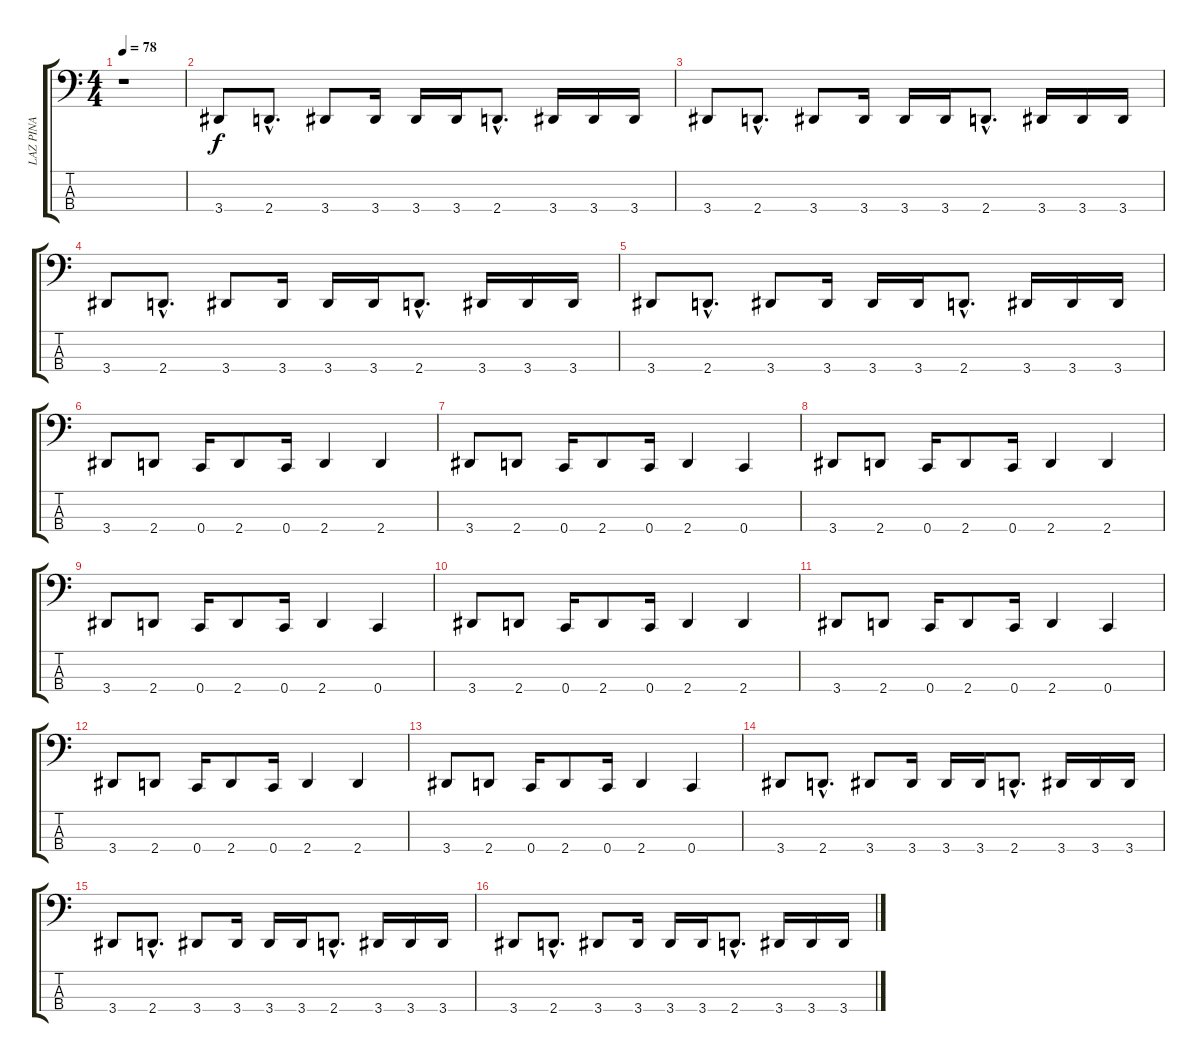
\track ("LAZ PINA" "LAZ PINA") {instrument electricbasspick}
\staff {score tabs}
\tuning (F2 C2 G1 C1) {hide}
\ts (4 4)
\tempo 78
\clef f4
\ks c
r.1{dy f instrument electricbasspick} |
3.4.8 2.4{hac}.8{d} 3.4.8 3.4.16 3.4.16 3.4.16 2.4{hac}.8{d} 3.4.16 3.4.16 3.4.16 |
3.4.8 2.4{hac}.8{d} 3.4.8 3.4.16 3.4.16 3.4.16 2.4{hac}.8{d} 3.4.16 3.4.16 3.4.16 |
3.4.8 2.4{hac}.8{d} 3.4.8 3.4.16 3.4.16 3.4.16 2.4{hac}.8{d} 3.4.16 3.4.16 3.4.16 |
3.4.8 2.4{hac}.8{d} 3.4.8 3.4.16 3.4.16 3.4.16 2.4{hac}.8{d} 3.4.16 3.4.16 3.4.16 |
3.4.8 2.4.8 0.4.16 2.4.8 0.4.16 2.4.4 2.4.4 |
3.4.8 2.4.8 0.4.16 2.4.8 0.4.16 2.4.4 0.4.4 |
3.4.8 2.4.8 0.4.16 2.4.8 0.4.16 2.4.4 2.4.4 |
3.4.8 2.4.8 0.4.16 2.4.8 0.4.16 2.4.4 0.4.4 |
3.4.8 2.4.8 0.4.16 2.4.8 0.4.16 2.4.4 2.4.4 |
3.4.8 2.4.8 0.4.16 2.4.8 0.4.16 2.4.4 0.4.4 |
3.4.8 2.4.8 0.4.16 2.4.8 0.4.16 2.4.4 2.4.4 |
3.4.8 2.4.8 0.4.16 2.4.8 0.4.16 2.4.4 0.4.4 |
3.4.8 2.4{hac}.8{d} 3.4.8 3.4.16 3.4.16 3.4.16 2.4{hac}.8{d} 3.4.16 3.4.16 3.4.16 |
3.4.8 2.4{hac}.8{d} 3.4.8 3.4.16 3.4.16 3.4.16 2.4{hac}.8{d} 3.4.16 3.4.16 3.4.16 |
3.4.8 2.4{hac}.8{d} 3.4.8 3.4.16 3.4.16 3.4.16 2.4{hac}.8{d} 3.4.16 3.4.16 3.4.16
